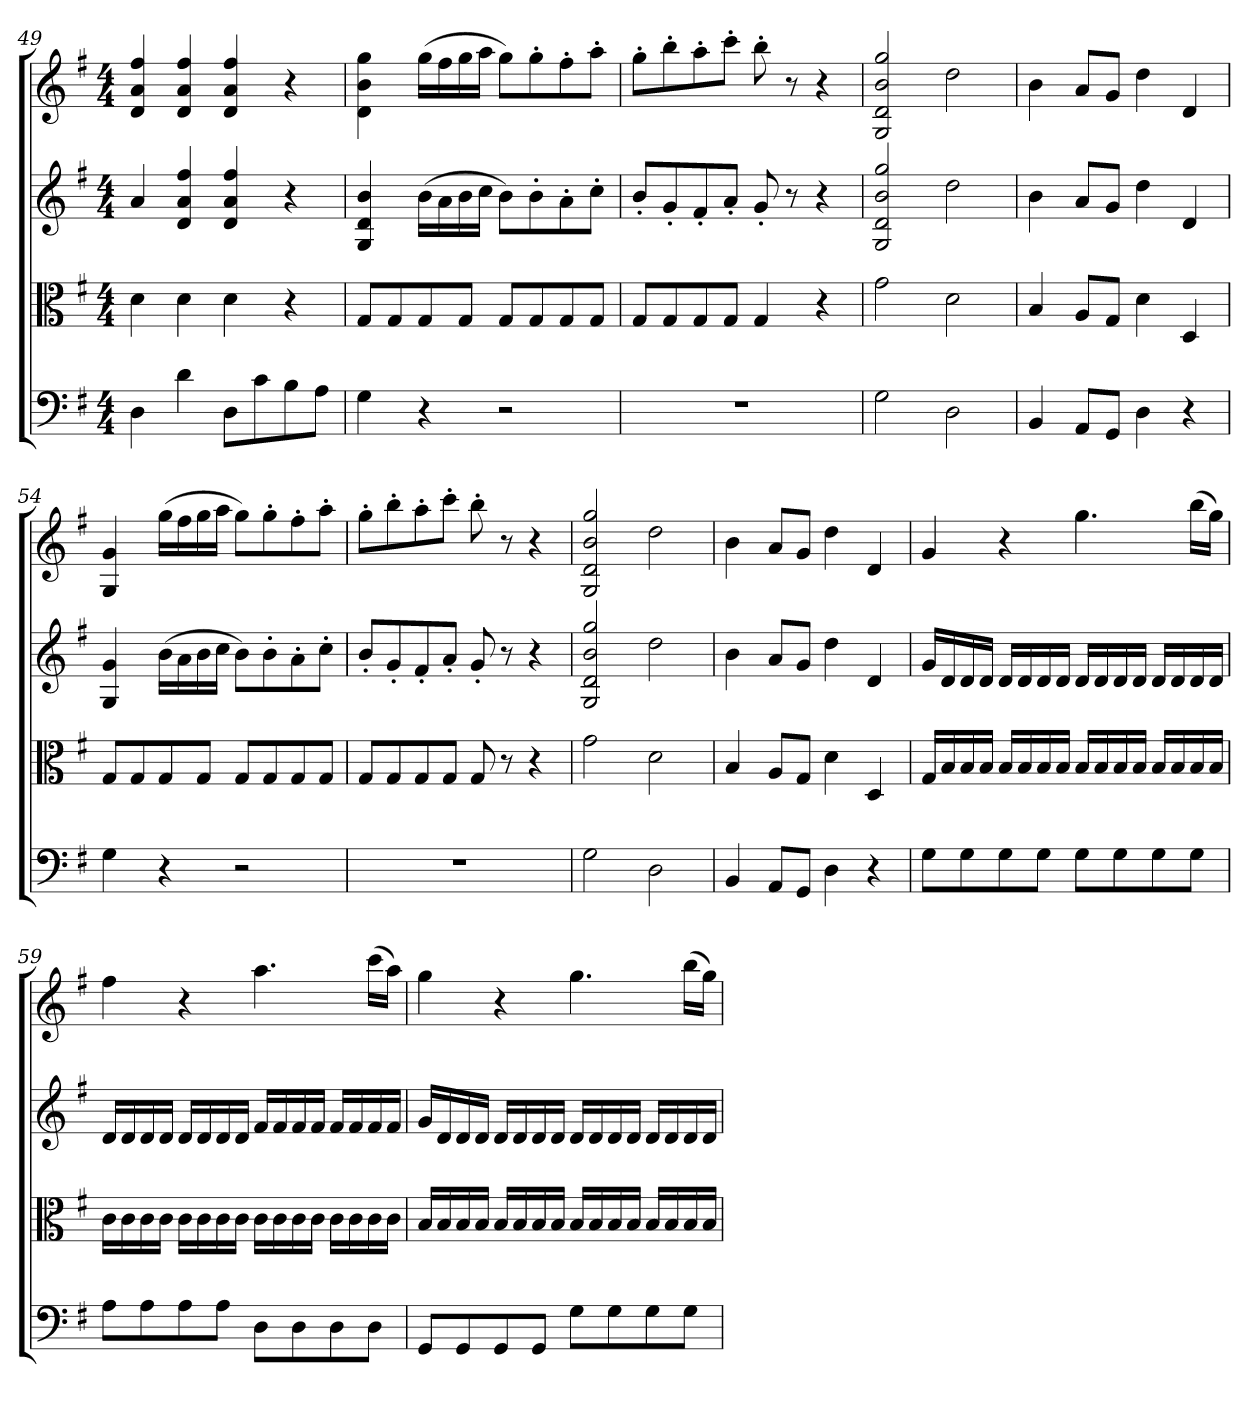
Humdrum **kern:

**kern	**kern	**kern	**kern
*part4	*part3	*part2	*part1
*staff4	*staff3	*staff2	*staff1
*clefF4	*clefC3	*clefG2	*clefG2
*k[f#]	*k[f#]	*k[f#]	*k[f#]
*G:	*G:	*G:	*G:
*M4/4	*M4/4	*M4/4	*M4/4
=49	=49	=49	=49
4D\	4d\	4a/	4d/ 4a/ 4ff#/
4d\	4d\	4d/ 4a/ 4ff#/	4d/ 4a/ 4ff#/
8D\L	4d\	4d/ 4a/ 4ff#/	4d/ 4a/ 4ff#/
8c\	.	.	.
8B\	4r	4r	4r
8A\J	.	.	.
=50	=50	=50	=50
4G\	8G/L	4G/ 4d/ 4b/	4d\ 4b\ 4gg\
.	8G/	.	.
4r	8G/	(16b\LL	(16gg\LL
.	.	16a\	16ff#\
.	8G/J	16b\	16gg\
.	.	16cc\JJ	16aa\JJ
2r	8G/L	8b\L)	8gg\L)
.	8G/	8b'\	8gg'\
.	8G/	8a'\	8ff#'\
.	8G/J	8cc'\J	8aa'\J
=51	=51	=51	=51
1r	8G/L	8b'/L	8gg'\L
.	8G/	8g'/	8bb'\
.	8G/	8f#'/	8aa'\
.	8G/J	8a'/J	8ccc'\J
.	4G/	8g'/	8bb'\
.	.	8r	8r
.	4r	4r	4r
=52	=52	=52	=52
2G\	2g\	2G/ 2d/ 2b/ 2gg/	2G/ 2d/ 2b/ 2gg/
2D\	2d\	2dd\	2dd\
=53	=53	=53	=53
4BB/	4B/	4b\	4b\
8AA/L	8A/L	8a/L	8a/L
8GG/J	8G/J	8g/J	8g/J
4D\	4d\	4dd\	4dd\
4r	4D/	4d/	4d/
=54	=54	=54	=54
4G\	8G/L	4G/ 4g/	4G/ 4g/
.	8G/	.	.
4r	8G/	(16b\LL	(16gg\LL
.	.	16a\	16ff#\
.	8G/J	16b\	16gg\
.	.	16cc\JJ	16aa\JJ
2r	8G/L	8b\L)	8gg\L)
.	8G/	8b'\	8gg'\
.	8G/	8a'\	8ff#'\
.	8G/J	8cc'\J	8aa'\J
=55	=55	=55	=55
1r	8G/L	8b'/L	8gg'\L
.	8G/	8g'/	8bb'\
.	8G/	8f#'/	8aa'\
.	8G/J	8a'/J	8ccc'\J
.	8G/	8g'/	8bb'\
.	8r	8r	8r
.	4r	4r	4r
=56	=56	=56	=56
2G\	2g\	2G/ 2d/ 2b/ 2gg/	2G/ 2d/ 2b/ 2gg/
2D\	2d\	2dd\	2dd\
=57	=57	=57	=57
4BB/	4B/	4b\	4b\
8AA/L	8A/L	8a/L	8a/L
8GG/J	8G/J	8g/J	8g/J
4D\	4d\	4dd\	4dd\
4r	4D/	4d/	4d/
=58	=58	=58	=58
8G\L	16G/LL	16g/LL	4g/
.	16B/	16d/	.
8G\	16B/	16d/	.
.	16B/JJ	16d/JJ	.
8G\	16B/LL	16d/LL	4r
.	16B/	16d/	.
8G\J	16B/	16d/	.
.	16B/JJ	16d/JJ	.
8G\L	16B/LL	16d/LL	4.gg\
.	16B/	16d/	.
8G\	16B/	16d/	.
.	16B/JJ	16d/JJ	.
8G\	16B/LL	16d/LL	.
.	16B/	16d/	.
8G\J	16B/	16d/	(16bb\LL
.	16B/JJ	16d/JJ	16gg\JJ)
=59	=59	=59	=59
8A\L	16c\LL	16d/LL	4ff#\
.	16c\	16d/	.
8A\	16c\	16d/	.
.	16c\JJ	16d/JJ	.
8A\	16c\LL	16d/LL	4r
.	16c\	16d/	.
8A\J	16c\	16d/	.
.	16c\JJ	16d/JJ	.
8D\L	16c\LL	16f#/LL	4.aa\
.	16c\	16f#/	.
8D\	16c\	16f#/	.
.	16c\JJ	16f#/JJ	.
8D\	16c\LL	16f#/LL	.
.	16c\	16f#/	.
8D\J	16c\	16f#/	(16ccc\LL
.	16c\JJ	16f#/JJ	16aa\JJ)
=60	=60	=60	=60
8GG/L	16B/LL	16g/LL	4gg\
.	16B/	16d/	.
8GG/	16B/	16d/	.
.	16B/JJ	16d/JJ	.
8GG/	16B/LL	16d/LL	4r
.	16B/	16d/	.
8GG/J	16B/	16d/	.
.	16B/JJ	16d/JJ	.
8G\L	16B/LL	16d/LL	4.gg\
.	16B/	16d/	.
8G\	16B/	16d/	.
.	16B/JJ	16d/JJ	.
8G\	16B/LL	16d/LL	.
.	16B/	16d/	.
8G\J	16B/	16d/	(16bb\LL
.	16B/JJ	16d/JJ	16gg\JJ)
=	=	=	=
*-	*-	*-	*-
